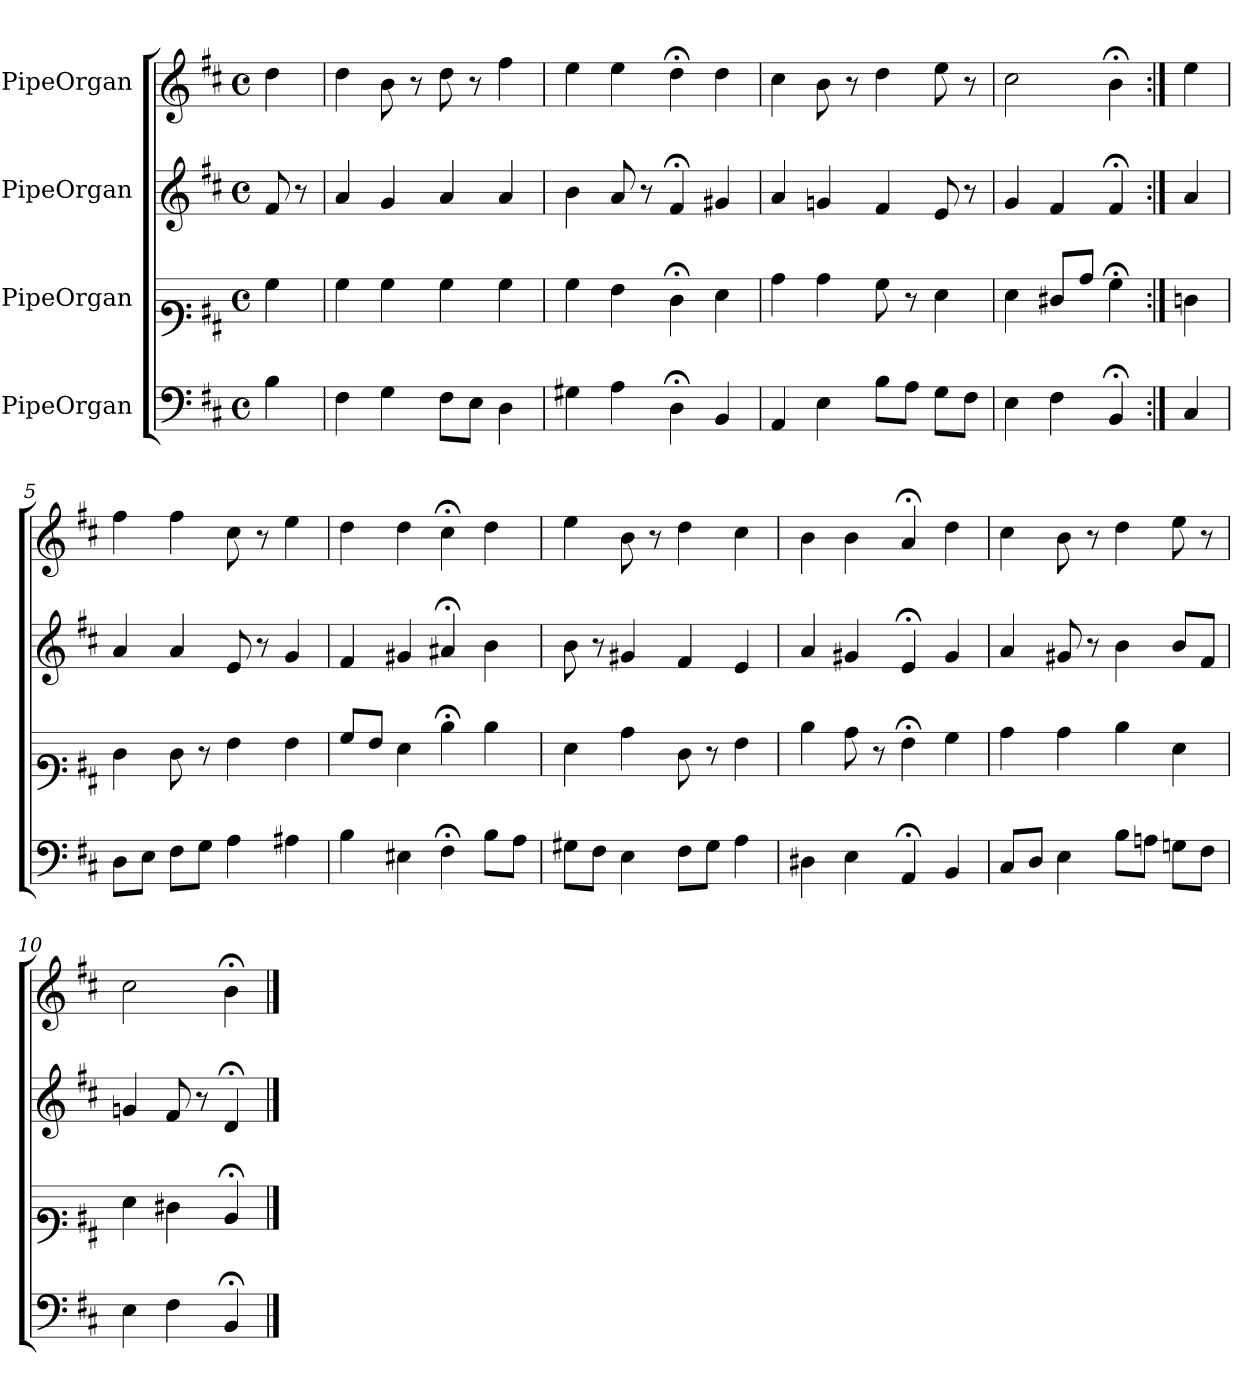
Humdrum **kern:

**kern	**kern	**kern	**kern
*part4	*part3	*part2	*part1
*staff4	*staff3	*staff2	*staff1
*I"PipeOrgan	*I"PipeOrgan	*I"PipeOrgan	*I"PipeOrgan
*clefF4	*clefF2	*clefG2	*clefG2
*k[f#c#]	*k[f#c#]	*k[f#c#]	*k[f#c#]
*b:	*b:	*b:	*b:
*M4/4	*M4/4	*M4/4	*M4/4
*met(c)	*met(c)	*met(c)	*met(c)
*MM60	*MM60	*MM60	*MM60
=	=	=	=
4B	4d	8f#	4dd
.	.	8r	.
=1	=1	=1	=1
4F#	4d	4a	4dd
4G	4d	4g	8b
.	.	.	8r
8F#\L	4d	4a	8dd
8E\J	.	.	8r
4D	4d	4a	4ff#
=2	=2	=2	=2
4G#X	4d	4b	4ee
4A	4c#	8a	4ee
.	.	8r	.
4D;<	4A;<	4f#;<	4dd;<
4BB	4B	4g#X	4dd
=3	=3	=3	=3
4AA	4e	4a	4cc#
4E	4e	4gn	8b
.	.	.	8r
8B\L	8d	4f#	4dd
8A\J	8r	.	.
8G\L	4B	8e	8ee
8F#\J	.	8r	8r
=4	=4	=4	=4
4E	4B	4g	2cc#
4F#	8A#X/L	4f#	.
.	8e/J	.	.
4BB;<	4d;<	4f#;<	4b;<
=:|!	=:|!	=:|!	=:|!
4C#	4An	4a	4ee
=5	=5	=5	=5
8D\L	4A	4a	4ff#
8E\J	.	.	.
8F#\L	8A	4a	4ff#
8G\J	8r	.	.
4A	4c#	8e	8cc#
.	.	8r	8r
4A#X	4c#	4g	4ee
=6	=6	=6	=6
4B	8d/L	4f#	4dd
.	8c#/J	.	.
4E#X	4B	4g#X	4dd
4F#;<	4f#;<	4a#X;<	4cc#;<
8B\L	4f#	4b	4dd
8A\J	.	.	.
=7	=7	=7	=7
8G#X\L	4B	8b	4ee
8F#\J	.	8r	.
4E	4e	4g#X	8b
.	.	.	8r
8F#\L	8A	4f#	4dd
8G#\J	8r	.	.
4A	4c#	4e	4cc#
=8	=8	=8	=8
4D#X	4f#	4a	4b
4E	8e	4g#X	4b
.	8r	.	.
4AA;<	4c#;<	4e;<	4a;<
4BB	4d	4g#	4dd
=9	=9	=9	=9
8C#/L	4e	4a	4cc#
8D/J	.	.	.
4E	4e	8g#X	8b
.	.	8r	8r
8B\L	4f#	4b	4dd
8An\J	.	.	.
8Gn\L	4B	8b/L	8ee
8F#\J	.	8f#/J	8r
=10	=10	=10	=10
4E	4B	4gn	2cc#
4F#	4A#X	8f#	.
.	.	8r	.
4BB;<	4F#;<	4d;<	4b;<
==	==	==	==
*-	*-	*-	*-
